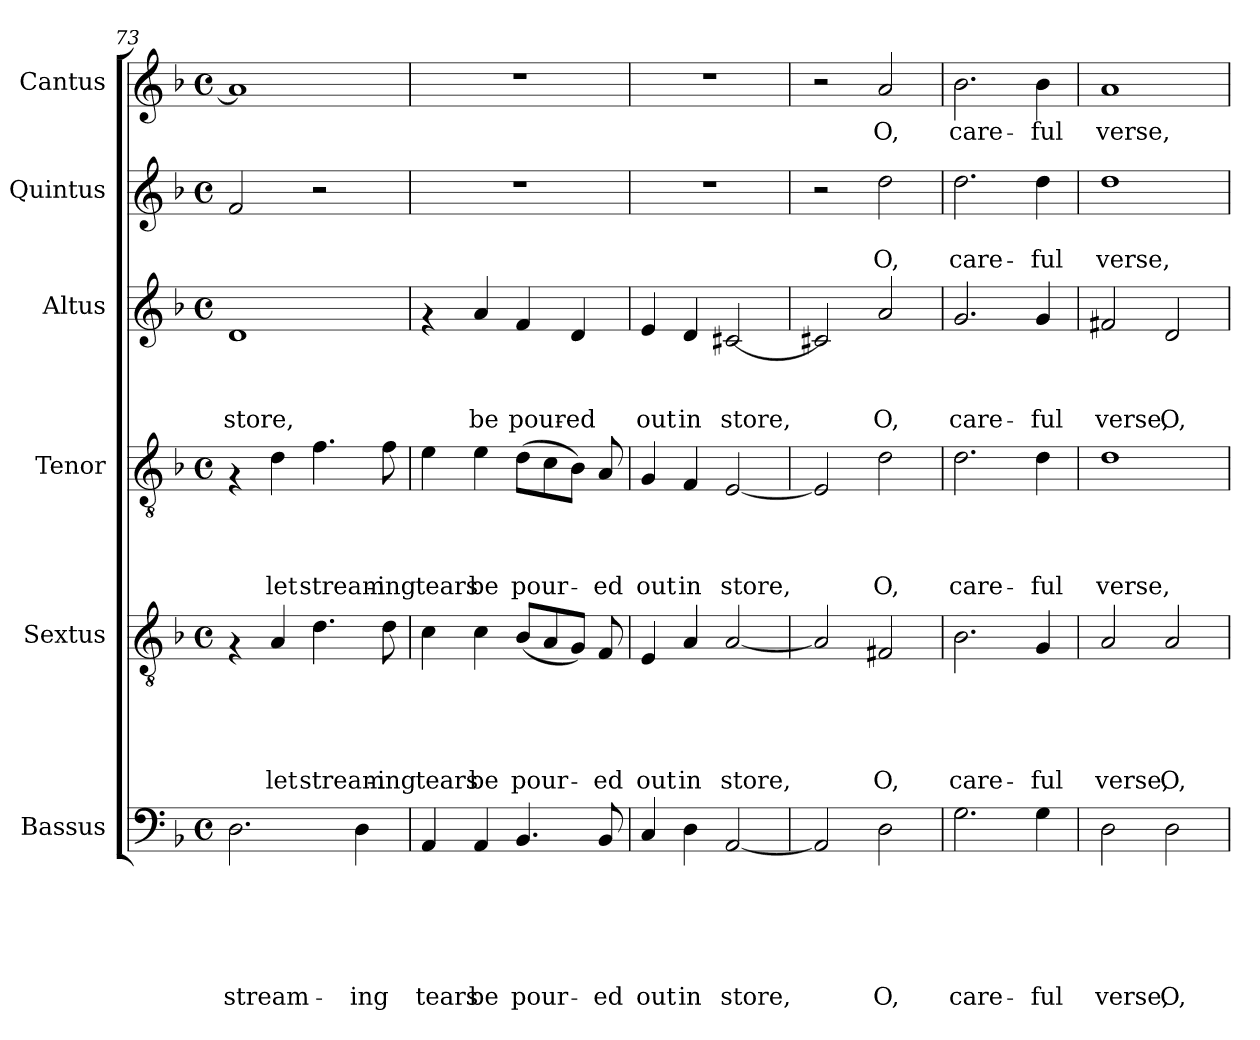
**kern	**text	**text	**text	**text	**text	**text	**kern	**text	**text	**text	**text	**text	**kern	**text	**text	**text	**text	**kern	**text	**text	**text	**kern	**text	**text	**kern	**text
*part6	*part6	*part6	*part6	*part6	*part6	*part6	*part5	*part5	*part5	*part5	*part5	*part5	*part4	*part4	*part4	*part4	*part4	*part3	*part3	*part3	*part3	*part2	*part2	*part2	*part1	*part1
*staff6	*staff6	*staff6	*staff6	*staff6	*staff6	*staff6	*staff5	*staff5	*staff5	*staff5	*staff5	*staff5	*staff4	*staff4	*staff4	*staff4	*staff4	*staff3	*staff3	*staff3	*staff3	*staff2	*staff2	*staff2	*staff1	*staff1
*I"Bassus	*	*	*	*	*	*	*I"Sextus	*	*	*	*	*	*I"Tenor	*	*	*	*	*I"Altus	*	*	*	*I"Quintus	*	*	*I"Cantus	*
*clefF4	*	*	*	*	*	*	*clefGv2	*	*	*	*	*	*clefGv2	*	*	*	*	*clefG2	*	*	*	*clefG2	*	*	*clefG2	*
*k[b-]	*	*	*	*	*	*	*k[b-]	*	*	*	*	*	*k[b-]	*	*	*	*	*k[b-]	*	*	*	*k[b-]	*	*	*k[b-]	*
*F:	*	*	*	*	*	*	*F:	*	*	*	*	*	*F:	*	*	*	*	*F:	*	*	*	*F:	*	*	*F:	*
*M4/4	*	*	*	*	*	*	*M4/4	*	*	*	*	*	*M4/4	*	*	*	*	*M4/4	*	*	*	*M4/4	*	*	*M4/4	*
*met(c)	*	*	*	*	*	*	*met(c)	*	*	*	*	*	*met(c)	*	*	*	*	*met(c)	*	*	*	*met(c)	*	*	*met(c)	*
=73	=73	=73	=73	=73	=73	=73	=73	=73	=73	=73	=73	=73	=73	=73	=73	=73	=73	=73	=73	=73	=73	=73	=73	=73	=73	=73
!	!	!	!	!	!	!LO:LY:b	!	!	!	!	!	!	!	!	!	!	!	!	!	!	!LO:LY:b	!	!	!	!	!
2.D\	.	.	.	.	.	stream-	4rF	.	.	.	.	.	4rF	.	.	.	.	1d	.	.	store,	2f/	.	.	1a]	.
!	!	!	!	!	!	!	!	!	!	!	!	!LO:LY:b	!	!	!	!	!LO:LY:b	!	!	!	!	!	!	!	!	!
.	.	.	.	.	.	.	4A/	.	.	.	.	let	4d\	.	.	.	let	.	.	.	.	.	.	.	.	.
!	!	!	!	!	!	!	!	!	!	!	!	!LO:LY:b	!	!	!	!	!LO:LY:b	!	!	!	!	!	!	!	!	!
.	.	.	.	.	.	.	4.d\	.	.	.	.	stream-	4.f\	.	.	.	stream-	.	.	.	.	2r	.	.	.	.
!	!	!	!	!	!	!LO:LY:b	!	!	!	!	!	!	!	!	!	!	!	!	!	!	!	!	!	!	!	!
4D\	.	.	.	.	.	-ing	.	.	.	.	.	.	.	.	.	.	.	.	.	.	.	.	.	.	.	.
!	!	!	!	!	!	!	!	!	!	!	!	!LO:LY:b	!	!	!	!	!LO:LY:b	!	!	!	!	!	!	!	!	!
.	.	.	.	.	.	.	8d\	.	.	.	.	-ing	8f\	.	.	.	-ing	.	.	.	.	.	.	.	.	.
!!LO:PB:g=z
=74	=74	=74	=74	=74	=74	=74	=74	=74	=74	=74	=74	=74	=74	=74	=74	=74	=74	=74	=74	=74	=74	=74	=74	=74	=74	=74
!	!	!	!	!	!	!LO:LY:b	!	!	!	!	!	!LO:LY:b	!	!	!	!	!LO:LY:b	!	!	!	!	!	!	!	!	!
4AA/	.	.	.	.	.	tears	4c\	.	.	.	.	tears	4e\	.	.	.	tears	4rf	.	.	.	1r	.	.	1r	.
!	!	!	!	!	!	!LO:LY:b	!	!	!	!	!	!LO:LY:b	!	!	!	!	!LO:LY:b	!	!	!	!LO:LY:b	!	!	!	!	!
4AA/	.	.	.	.	.	be	4c\	.	.	.	.	be	4e\	.	.	.	be	4a/	.	.	be	.	.	.	.	.
!	!	!	!	!	!	!LO:LY:b	!	!	!	!	!	!LO:LY:b	!	!	!	!	!LO:LY:b	!	!	!	!LO:LY:b	!	!	!	!	!
4.BB-/	.	.	.	.	.	pour-	(<8B-/L	.	.	.	.	pour-	(>8d\L	.	.	.	pour-	4f/	.	.	pour-	.	.	.	.	.
.	.	.	.	.	.	.	8A/	.	.	.	.	.	8c\	.	.	.	.	.	.	.	.	.	.	.	.	.
!	!	!	!	!	!	!	!	!	!	!	!	!	!	!	!	!	!	!	!	!	!LO:LY:b	!	!	!	!	!
.	.	.	.	.	.	.	8G/J)	.	.	.	.	.	8B-\J)	.	.	.	.	4d/	.	.	-ed	.	.	.	.	.
!	!	!	!	!	!	!LO:LY:b	!	!	!	!	!	!LO:LY:b	!	!	!	!	!LO:LY:b	!	!	!	!	!	!	!	!	!
8BB-/	.	.	.	.	.	-ed	8F/	.	.	.	.	-ed	8A/	.	.	.	-ed	.	.	.	.	.	.	.	.	.
=75	=75	=75	=75	=75	=75	=75	=75	=75	=75	=75	=75	=75	=75	=75	=75	=75	=75	=75	=75	=75	=75	=75	=75	=75	=75	=75
!	!	!	!	!	!	!LO:LY:b	!	!	!	!	!	!LO:LY:b	!	!	!	!	!LO:LY:b	!	!	!	!LO:LY:b	!	!	!	!	!
4C/	.	.	.	.	.	out	4E/	.	.	.	.	out	4G/	.	.	.	out	4e/	.	.	out	1r	.	.	1r	.
!	!	!	!	!	!	!LO:LY:b	!	!	!	!	!	!LO:LY:b	!	!	!	!	!LO:LY:b	!	!	!	!LO:LY:b	!	!	!	!	!
4D\	.	.	.	.	.	in	4A/	.	.	.	.	in	4F/	.	.	.	in	4d/	.	.	in	.	.	.	.	.
!	!	!	!	!	!	!LO:LY:b	!	!	!	!	!	!LO:LY:b	!	!	!	!	!LO:LY:b	!	!	!	!LO:LY:b	!	!	!	!	!
[<2AA/	.	.	.	.	.	store,	[<2A/	.	.	.	.	store,	[<2E/	.	.	.	store,	[<2c#X/	.	.	store,	.	.	.	.	.
=76	=76	=76	=76	=76	=76	=76	=76	=76	=76	=76	=76	=76	=76	=76	=76	=76	=76	=76	=76	=76	=76	=76	=76	=76	=76	=76
2AA/]	.	.	.	.	.	.	2A/]	.	.	.	.	.	2E/]	.	.	.	.	2c#X/]	.	.	.	2r	.	.	2r	.
!	!	!	!	!	!	!LO:LY:b	!	!	!	!	!	!LO:LY:b	!	!	!	!	!LO:LY:b	!	!	!	!LO:LY:b	!	!	!LO:LY:b	!	!LO:LY:b
2D\	.	.	.	.	.	O,	2F#X/	.	.	.	.	O,	2d\	.	.	.	O,	2a/	.	.	O,	2dd\	.	O,	2a/	O,
=77	=77	=77	=77	=77	=77	=77	=77	=77	=77	=77	=77	=77	=77	=77	=77	=77	=77	=77	=77	=77	=77	=77	=77	=77	=77	=77
!	!	!	!	!	!	!LO:LY:b	!	!	!	!	!	!LO:LY:b	!	!	!	!	!LO:LY:b	!	!	!	!LO:LY:b	!	!	!LO:LY:b	!	!LO:LY:b
2.G\	.	.	.	.	.	care-	2.B-\	.	.	.	.	care-	2.d\	.	.	.	care-	2.g/	.	.	care-	2.dd\	.	care-	2.b-\	care-
!	!	!	!	!	!	!LO:LY:b	!	!	!	!	!	!LO:LY:b	!	!	!	!	!LO:LY:b	!	!	!	!LO:LY:b	!	!	!LO:LY:b	!	!LO:LY:b
4G\	.	.	.	.	.	-ful	4G/	.	.	.	.	-ful	4d\	.	.	.	-ful	4g/	.	.	-ful	4dd\	.	-ful	4b-\	-ful
=78	=78	=78	=78	=78	=78	=78	=78	=78	=78	=78	=78	=78	=78	=78	=78	=78	=78	=78	=78	=78	=78	=78	=78	=78	=78	=78
!	!	!	!	!	!	!LO:LY:b	!	!	!	!	!	!LO:LY:b	!	!	!	!	!LO:LY:b	!	!	!	!LO:LY:b	!	!	!LO:LY:b	!	!LO:LY:b
2D\	.	.	.	.	.	verse,	2A/	.	.	.	.	verse,	1d	.	.	.	verse,	2f#X/	.	.	verse,	1dd	.	verse,	1a	verse,
!	!	!	!	!	!	!LO:LY:b	!	!	!	!	!	!LO:LY:b	!	!	!	!	!	!	!	!	!LO:LY:b	!	!	!	!	!
2D\	.	.	.	.	.	O,	2A/	.	.	.	.	O,	.	.	.	.	.	2d/	.	.	O,	.	.	.	.	.
=	=	=	=	=	=	=	=	=	=	=	=	=	=	=	=	=	=	=	=	=	=	=	=	=	=	=
*-	*-	*-	*-	*-	*-	*-	*-	*-	*-	*-	*-	*-	*-	*-	*-	*-	*-	*-	*-	*-	*-	*-	*-	*-	*-	*-
